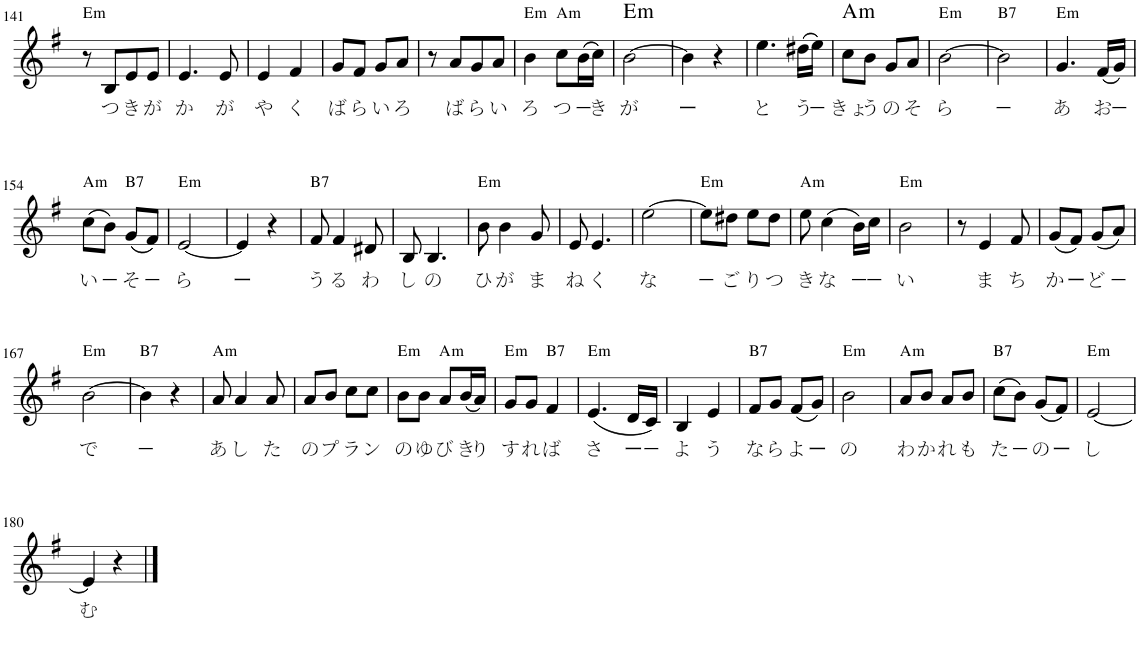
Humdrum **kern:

**kern	**text	**harte
*part1	*part1	*part1
*staff1	*staff1	*
*I"Nylon Guitar	*	*
!!LO:PB:g=z
*clefG2	*	*
*k[f#]	*	*
*G:	*	*
*M2/4	*	*
=141	=141	=141
!	!	!LO:H:kt=m
8r	.	E:min
!	!LO:LY:b	!
8B/L	つ	.
!	!LO:LY:b	!
8e/	き	.
!	!LO:LY:b	!
8e/J	が	.
=142	=142	=142
!	!LO:LY:b	!
4.e/	か	.
!	!LO:LY:b	!
8e/	が	.
=143	=143	=143
!	!LO:LY:b	!
4e/	や	.
!	!LO:LY:b	!
4f#/	く	.
=144	=144	=144
!	!LO:LY:b	!
8g/L	ば	.
!	!LO:LY:b	!
8f#/J	ら	.
!	!LO:LY:b	!
8g/L	い	.
!	!LO:LY:b	!
8a/J	ろ	.
=145	=145	=145
8r	.	.
!	!LO:LY:b	!
8a/L	ば	.
!	!LO:LY:b	!
8g/	ら	.
!	!LO:LY:b	!
8a/J	い	.
=146	=146	=146
!	!LO:LY:b	!LO:H:kt=m
4b\	ろ	E:min
!	!LO:LY:b	!LO:H:kt=m
8cc\L	つ	A:min
!	!LO:LY:b	!
(16b\L	－	.
!	!LO:LY:b	!
16cc\JJ)	き	.
=147	=147	=147
!	!LO:LY:b	!LO:H:kt=m
[>2b\	が	E:min
=148	=148	=148
!	!LO:LY:b	!
4b\]	ー	.
4r	.	.
=149	=149	=149
!	!LO:LY:b	!
4.ee\	と	.
!	!LO:LY:b	!
(16dd#X\LL	う	.
!	!LO:LY:b	!
16ee\JJ)	－	.
=150	=150	=150
!	!LO:LY:b	!LO:H:kt=m
8cc\L	きょ	A:min
!	!LO:LY:b	!
8b\J	う	.
!	!LO:LY:b	!
8g/L	の	.
!	!LO:LY:b	!
8a/J	そ	.
=151	=151	=151
!	!LO:LY:b	!LO:H:kt=m
[>2b\	ら	E:min
=152	=152	=152
!	!LO:LY:b	!LO:H:kt=7
2b\]	－	B:7
=153	=153	=153
!	!LO:LY:b	!LO:H:kt=m
4.g/	あ	E:min
!	!LO:LY:b	!
(16f#/LL	お	.
!	!LO:LY:b	!
16g/JJ)	－	.
!!LO:LB:g=z
=154	=154	=154
!	!LO:LY:b	!LO:H:kt=m
(8cc\L	い	A:min
!	!LO:LY:b	!
8b\J)	－	.
!	!LO:LY:b	!LO:H:kt=7
(8g/L	そ	B:7
!	!LO:LY:b	!
8f#/J)	－	.
=155	=155	=155
!	!LO:LY:b	!LO:H:kt=m
[<2e/	ら	E:min
=156	=156	=156
!	!LO:LY:b	!
4e/]	ー	.
4r	.	.
=157	=157	=157
!	!LO:LY:b	!LO:H:kt=7
8f#/	う	B:7
!	!LO:LY:b	!
4f#/	る	.
!	!LO:LY:b	!
8d#X/	わ	.
=158	=158	=158
!	!LO:LY:b	!
8B/	し	.
!	!LO:LY:b	!
4.B/	の	.
=159	=159	=159
!	!LO:LY:b	!LO:H:kt=m
8b\	ひ	E:min
!	!LO:LY:b	!
4b\	が	.
!	!LO:LY:b	!
8g/	ま	.
=160	=160	=160
!	!LO:LY:b	!
8e/	ね	.
!	!LO:LY:b	!
4.e/	く	.
=161	=161	=161
!	!LO:LY:b	!
[>2ee\	な	.
=162	=162	=162
!	!LO:LY:b	!LO:H:kt=m
8ee\L]	－	E:min
!	!LO:LY:b	!
8dd#X\J	ご	.
!	!LO:LY:b	!
8ee\L	り	.
!	!LO:LY:b	!
8dd#\J	つ	.
=163	=163	=163
!	!LO:LY:b	!LO:H:kt=m
8ee\	き	A:min
!	!LO:LY:b	!
(4cc\	な	.
!	!LO:LY:b	!
16b\LL)	－	.
!	!LO:LY:b	!
16cc\JJ	－	.
=164	=164	=164
!	!LO:LY:b	!LO:H:kt=m
2b\	い	E:min
=165	=165	=165
8r	.	.
!	!LO:LY:b	!
4e/	ま	.
!	!LO:LY:b	!
8f#/	ち	.
=166	=166	=166
!	!LO:LY:b	!
(8g/L	か	.
!	!LO:LY:b	!
8f#/J)	ー	.
!	!LO:LY:b	!
(8g/L	ど	.
!	!LO:LY:b	!
8a/J)	－	.
!!LO:LB:g=z
=167	=167	=167
!	!LO:LY:b	!LO:H:kt=m
[>2b\	で	E:min
=168	=168	=168
!	!LO:LY:b	!LO:H:kt=7
4b\]	－	B:7
4r	.	.
=169	=169	=169
!	!LO:LY:b	!LO:H:kt=m
8a/	あ	A:min
!	!LO:LY:b	!
4a/	し	.
!	!LO:LY:b	!
8a/	た	.
=170	=170	=170
!	!LO:LY:b	!
8a/L	の	.
!	!LO:LY:b	!
8b/J	プ	.
!	!LO:LY:b	!
8cc\L	ラ	.
!	!LO:LY:b	!
8cc\J	ン	.
=171	=171	=171
!	!LO:LY:b	!LO:H:kt=m
8b\L	の	E:min
!	!LO:LY:b	!
8b\J	ゆ	.
!	!LO:LY:b	!LO:H:kt=m
8a/L	び	A:min
!	!LO:LY:b	!
(16b/L	き	.
!	!LO:LY:b	!
16a/JJ)	り	.
=172	=172	=172
!	!LO:LY:b	!LO:H:kt=m
8g/L	す	E:min
!	!LO:LY:b	!
8g/J	れ	.
!	!LO:LY:b	!LO:H:kt=7
4f#/	ば	B:7
=173	=173	=173
!	!LO:LY:b	!LO:H:kt=m
(4.e/	さ	E:min
!	!LO:LY:b	!
16d/LL	ー	.
!	!LO:LY:b	!
16c/JJ)	－	.
=174	=174	=174
!	!LO:LY:b	!
4B/	よ	.
!	!LO:LY:b	!
4e/	う	.
=175	=175	=175
!	!LO:LY:b	!LO:H:kt=7
8f#/L	な	B:7
!	!LO:LY:b	!
8g/J	ら	.
!	!LO:LY:b	!
(8f#/L	よ	.
!	!LO:LY:b	!
8g/J)	ー	.
=176	=176	=176
!	!LO:LY:b	!LO:H:kt=m
2b\	の	E:min
=177	=177	=177
!	!LO:LY:b	!LO:H:kt=m
8a/L	わ	A:min
!	!LO:LY:b	!
8b/J	か	.
!	!LO:LY:b	!
8a/L	れ	.
!	!LO:LY:b	!
8b/J	も	.
=178	=178	=178
!	!LO:LY:b	!LO:H:kt=7
(8cc\L	た	B:7
!	!LO:LY:b	!
8b\J)	－	.
!	!LO:LY:b	!
(8g/L	の	.
!	!LO:LY:b	!
8f#/J)	ー	.
=179	=179	=179
!	!LO:LY:b	!LO:H:kt=m
[<2e/	し	E:min
!!LO:LB:g=z
=180	=180	=180
!	!LO:LY:b	!
4e/]	む	.
4r	.	.
==	==	==
*-	*-	*-
